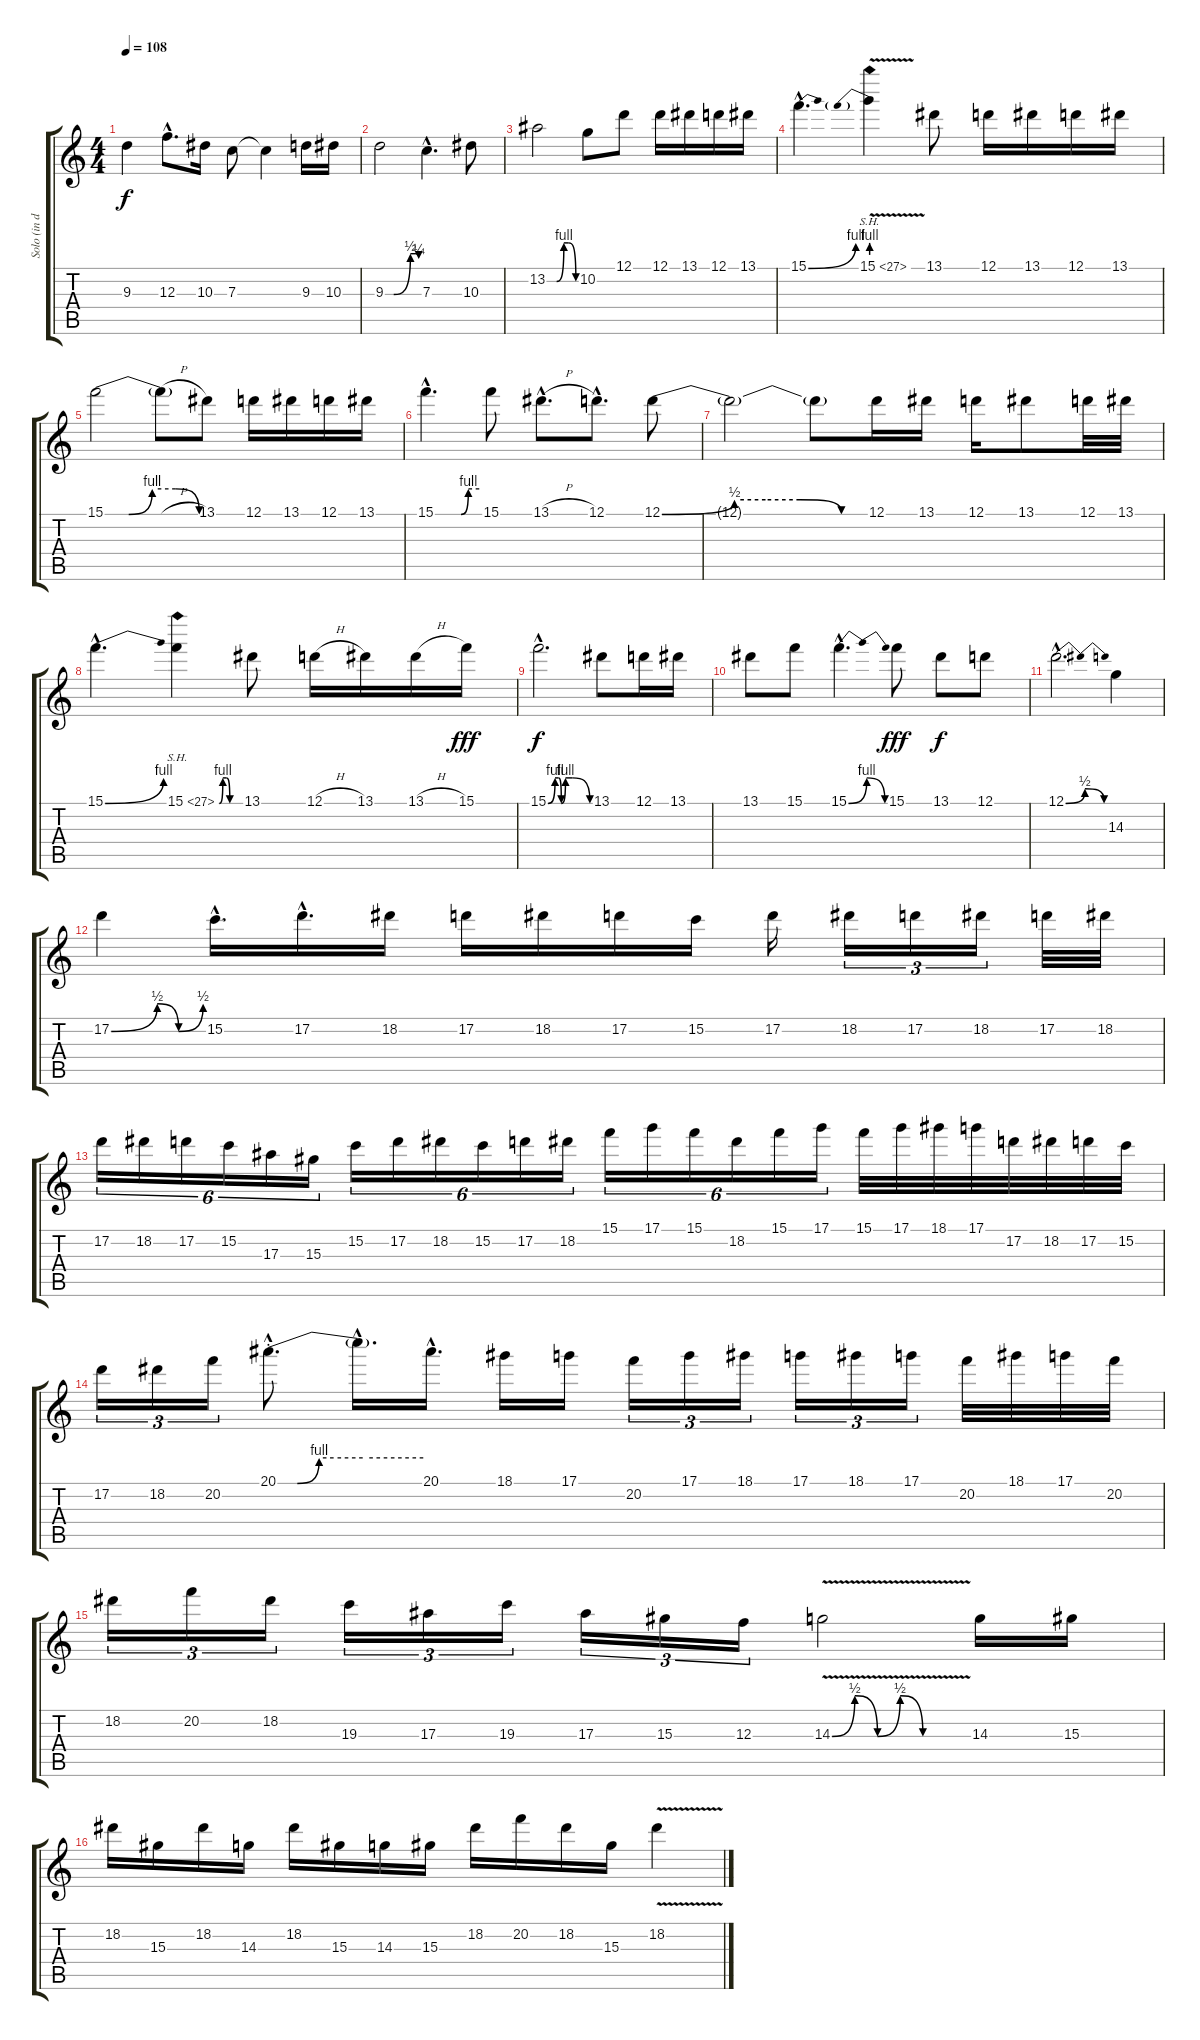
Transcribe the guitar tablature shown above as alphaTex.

\track ("Solo (in drop C)" "Solo (in d") {instrument distortionguitar}
\staff {score tabs}
\tuning (D4 A3 F3 C3 G2 C2) {hide}
\ts (4 4)
\tempo 108
\clef g2
\ks c
9.3.4{dy f} 12.3{hac}.8{d} 10.3.16 7.3.8 7.3{t}.4 9.3.16 10.3.16 |
9.3{be (custom 0 0 15 0 45 2 55 2 60 1)}.2 7.3{hac}.4{d} 10.3.8 |
13.2{be (custom 0 0 15 0 20 0 35 4 45 4 60 0)}.2 10.2.8 12.1.8 12.1.16 13.1.16 12.1.16 13.1.16 |
15.1{be (bend 0 0 60 4) hac}.4{d} 15.1{be (prebend 0 4 60 4) sh 12 v}.4 13.1.8 12.1.16 13.1.16 12.1.16 13.1.16 |
15.1{be (custom 0 0 15 0 30 4 45 4 60 0)}.2 15.1{h t}.8 13.1.8 12.1.16 13.1.16 12.1.16 13.1.16 |
15.1{be (custom 0 0 35 0 45 4 60 4) hac}.4{d} 15.1.8 13.1{h hac}.8{d} 12.1{hac}.8{d} 12.1{be (custom 0 0 21 2 30 2 40 2 52 0 60 0)}.8 |
12.1{t}.2 12.1{t}.8 12.1.16 13.1.16 12.1.16 13.1.8 12.1.32 13.1.32 |
15.1{be (bend 0 0 60 4) hac}.4{d} 15.1{be (custom 0 0 10 4 20 4 30 0 60 0) sh 12}.4 13.1.8 12.1{h}.16 13.1.16 13.1{h}.16 15.1.16{dy fff} |
15.1{be (custom 0 0 10 4 15 4 19 0 25 4 35 4 60 0) hac}.2{d dy f} 13.1.8 12.1.16 13.1.16 |
13.1.8 15.1.8 15.1{be (bendrelease 0 0 15 4 45 4 60 0) hac}.4{d} 15.1.8{dy fff} 13.1.8{dy f} 12.1.8 |
12.1{be (bendrelease 0 0 30 2 30 2 60 0) hac}.2{d} 14.3.4 |
17.2{be (custom 0 0 30 2 44 0 60 2)}.4 15.2{hac}.16{d} 17.2{hac}.16{d} 18.2.16 17.2.16 18.2.16 17.2.16 15.2.16 17.2.16 18.2.16{tu (3 2)} 17.2.16{tu (3 2)} 18.2.16{tu (3 2)} 17.2.32 18.2.32 |
17.2.16{tu (6 4)} 18.2.16{tu (6 4)} 17.2.16{tu (6 4)} 15.2.16{tu (6 4)} 17.3.16{tu (6 4)} 15.3.16{tu (6 4)} 15.2.16{tu (6 4)} 17.2.16{tu (6 4)} 18.2.16{tu (6 4)} 15.2.16{tu (6 4)} 17.2.16{tu (6 4)} 18.2.16{tu (6 4)} 15.1.16{tu (6 4)} 17.1.16{tu (6 4)} 15.1.16{tu (6 4)} 18.2.16{tu (6 4)} 15.1.16{tu (6 4)} 17.1.16{tu (6 4)} 15.1.32 17.1.32 18.1.32 17.1.32 17.2.32 18.2.32 17.2.32 15.2.32 |
17.2.16{tu (3 2)} 18.2.16{tu (3 2)} 20.2.16{tu (3 2)} 20.1{be (custom 0 0 8 0 17 4 23 4 35 4 60 4) hac st}.8{d} 20.1{hac t}.16{d} 20.1{hac}.16{d} 18.1.16 17.1.16 20.2.16{tu (3 2)} 17.1.16{tu (3 2)} 18.1.16{tu (3 2)} 17.1.16{tu (3 2)} 18.1.16{tu (3 2)} 17.1.16{tu (3 2)} 20.2.32 18.1.32 17.1.32 20.2.32 |
18.2.16{tu (3 2)} 20.2.16{tu (3 2)} 18.2.16{tu (3 2)} 19.3.16{tu (3 2)} 17.3.16{tu (3 2)} 19.3.16{tu (3 2)} 17.3.16{tu (3 2)} 15.3.16{tu (3 2)} 12.3.16{tu (3 2)} 14.3{be (custom 0 0 10 2 20 0 30 2 40 0 60 0) v}.2 14.3.16 15.3.16 |
18.2.16 15.3.16 18.2.16 14.3.16 18.2.16 15.3.16 14.3.16 15.3.16 18.2.16 20.2.16 18.2.16 15.3.16 18.2{v}.4
